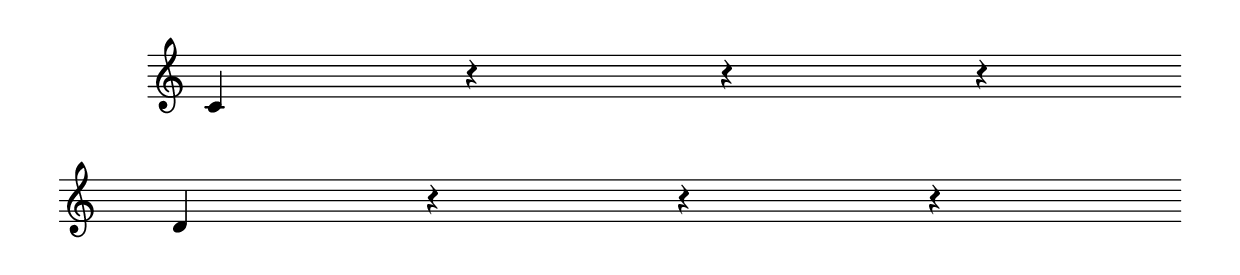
#(ly:set-option 'midi-extension "mid")
\version "2.12.3"
\include "english.ly"
\header{


}
%{

%}
melody = {
\once \override Staff.TimeSignature #'stencil = ##f
\clef treble
\key c \major
\cadenzaOn


 c'4 r4 r4 r4 \break
\grace s64 d'4 r4 r4 r4
}


text = \lyricmode {
  
}

\score{

<<
\new Voice = "one" {
\melody
}
\new Lyrics \lyricsto "one" \text
>>
\layout {
\context {
\Score
\remove "Bar_number_engraver"
}
}
\midi {
\context {
\Score
tempoWholesPerMinute = #(ly:make-moment 200 4)
}
}
}